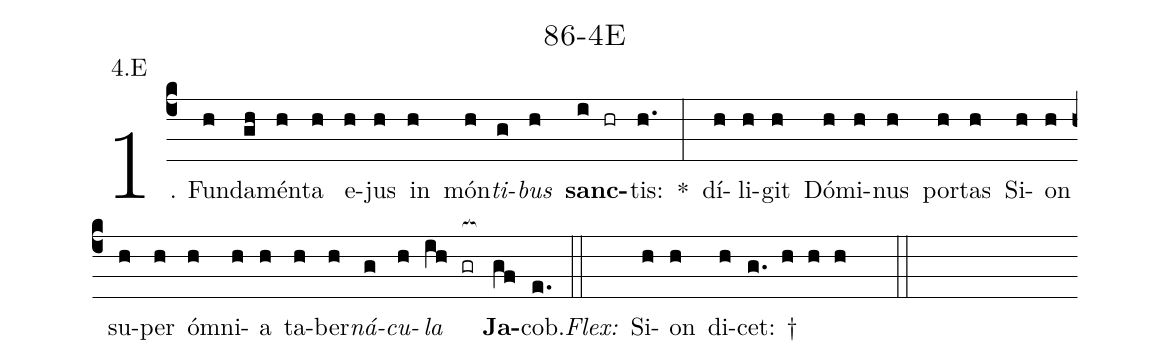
name: 86-4E;
annotation: 4.E;
%%
(c4)1. Fun(h)da(gh)mén(h)ta(h) e(h)jus(h) in(h) món(h)<i>ti</i>(g)<i>bus</i>(h) <b>sanc</b>(i hr)tis:(h.) *(:) dí(h)li(h)git(h) Dó(h)mi(h)nus(h) por(h)tas(h) Si(h)on(h) su(h)per(h) óm(h)ni(h)a(h) ta(h)ber(h)<i>ná</i>(g)<i>cu</i>(h)<i>la</i>(ih gr[ocb:1{]) <b>Ja</b>(gf[ocb:0}])cob.(e.) (::)
<i>Flex:</i>()  Si(h)on(h) di(h)cet: †(g. h h h  ::)
